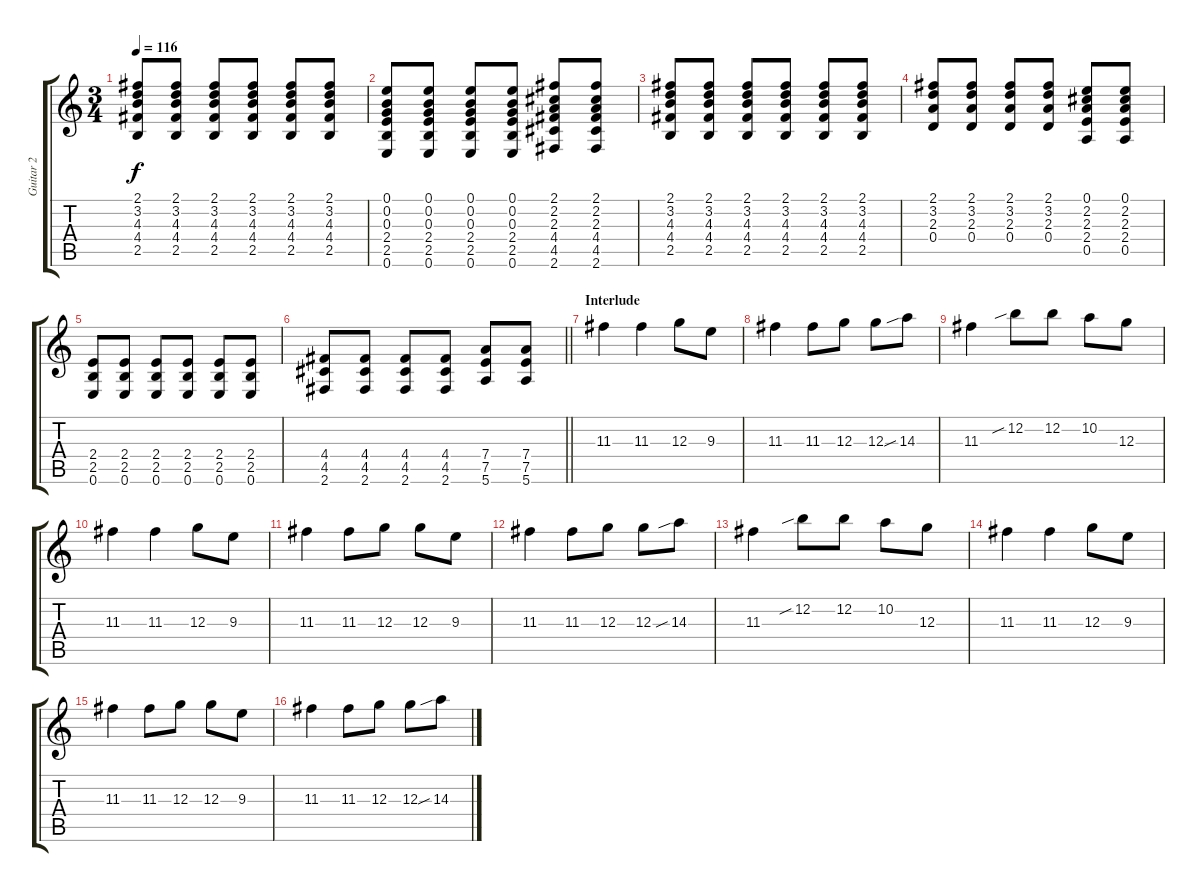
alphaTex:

\track ("Guitar 2" "Guitar 2") {instrument overdrivenguitar}
\staff {score tabs}
\tuning (E4 B3 G3 D3 A2 E2) {hide}
\ts (3 4)
\tempo 116
\clef g2
\ks c
(2.1 3.2 4.3 4.4 2.5).8{dy f} (2.1 3.2 4.3 4.4 2.5).8 (2.1 3.2 4.3 4.4 2.5).8 (2.1 3.2 4.3 4.4 2.5).8 (2.1 3.2 4.3 4.4 2.5).8 (2.1 3.2 4.3 4.4 2.5).8 |
(0.1 0.2 0.3 2.4 2.5 0.6).8 (0.1 0.2 0.3 2.4 2.5 0.6).8 (0.1 0.2 0.3 2.4 2.5 0.6).8 (0.1 0.2 0.3 2.4 2.5 0.6).8 (2.1 2.2 2.3 4.4 4.5 2.6).8 (2.1 2.2 2.3 4.4 4.5 2.6).8 |
(2.1 3.2 4.3 4.4 2.5).8 (2.1 3.2 4.3 4.4 2.5).8 (2.1 3.2 4.3 4.4 2.5).8 (2.1 3.2 4.3 4.4 2.5).8 (2.1 3.2 4.3 4.4 2.5).8 (2.1 3.2 4.3 4.4 2.5).8 |
(2.1 3.2 2.3 0.4).8 (2.1 3.2 2.3 0.4).8 (2.1 3.2 2.3 0.4).8 (2.1 3.2 2.3 0.4).8 (0.1 2.2 2.3 2.4 0.5).8 (0.1 2.2 2.3 2.4 0.5).8 |
(2.4 2.5 0.6).8 (2.4 2.5 0.6).8 (2.4 2.5 0.6).8 (2.4 2.5 0.6).8 (2.4 2.5 0.6).8 (2.4 2.5 0.6).8 |
\barLineRight lightlight
(4.4 4.5 2.6).8 (4.4 4.5 2.6).8 (4.4 4.5 2.6).8 (4.4 4.5 2.6).8 (7.4 7.5 5.6).8 (7.4 7.5 5.6).8 |
\section ("" "Interlude")
11.3.4 11.3.4 12.3.8 9.3.8 |
11.3.4 11.3.8 12.3.8 12.3.8 14.3{sib}.8 |
11.3.4 12.2{sib}.8 12.2.8 10.2.8 12.3.8 |
11.3.4 11.3.4 12.3.8 9.3.8 |
11.3.4 11.3.8 12.3.8 12.3.8 9.3.8 |
11.3.4 11.3.8 12.3.8 12.3.8 14.3{sib}.8 |
11.3.4 12.2{sib}.8 12.2.8 10.2.8 12.3.8 |
11.3.4 11.3.4 12.3.8 9.3.8 |
11.3.4 11.3.8 12.3.8 12.3.8 9.3.8 |
11.3.4 11.3.8 12.3.8 12.3.8 14.3{sib}.8
